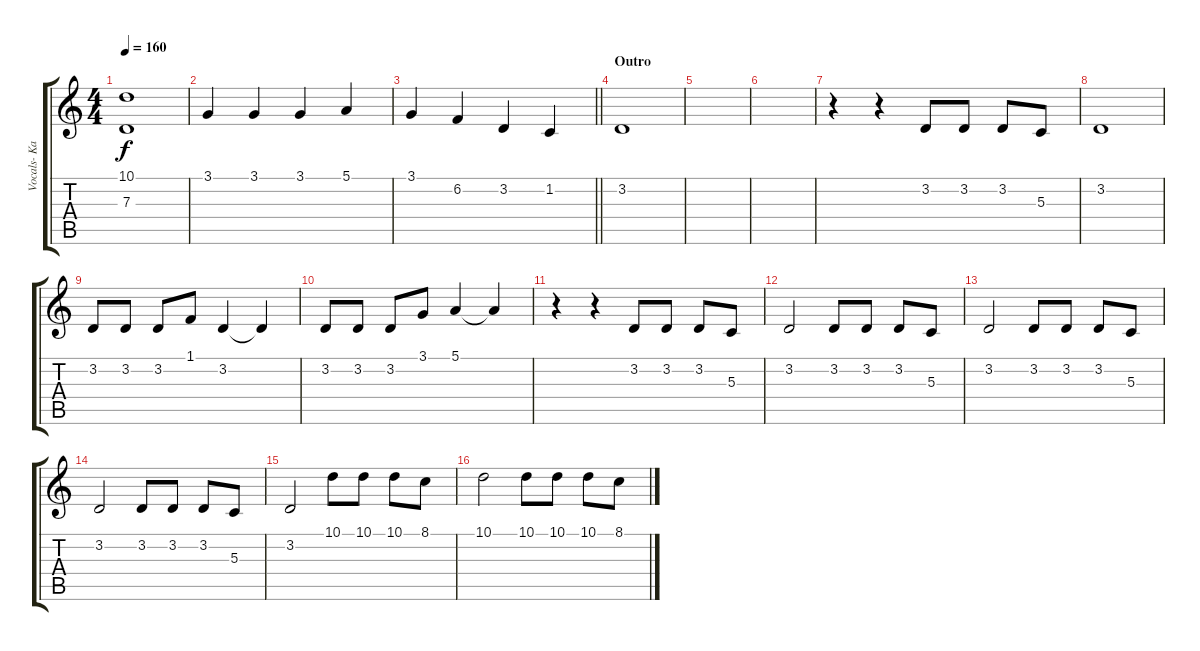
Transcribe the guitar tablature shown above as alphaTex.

\track ("Vocals- Kai Hansen" "Vocals- Ka") {instrument synthvoice}
\staff {score tabs}
\tuning (E4 B3 G3 D3 A2 E2) {hide}
\ts (4 4)
\tempo 160
\clef g2
\ks c
(10.1 7.3).1{dy f} |
3.1.4 3.1.4 3.1.4 5.1.4 |
\barLineRight lightlight
3.1.4 6.2.4 3.2.4 1.2.4 |
\section ("" "Outro")
3.2.1 |
|
|
r.4 r.4 3.2.8 3.2.8 3.2.8 5.3.8 |
3.2.1 |
3.2.8 3.2.8 3.2.8 1.1.8 3.2.4 3.2{t}.4 |
3.2.8 3.2.8 3.2.8 3.1.8 5.1.4 5.1{t}.4 |
r.4 r.4 3.2.8 3.2.8 3.2.8 5.3.8 |
3.2.2 3.2.8 3.2.8 3.2.8 5.3.8 |
3.2.2 3.2.8 3.2.8 3.2.8 5.3.8 |
3.2.2 3.2.8 3.2.8 3.2.8 5.3.8 |
3.2.2 10.1.8 10.1.8 10.1.8 8.1.8 |
10.1.2 10.1.8 10.1.8 10.1.8 8.1.8
